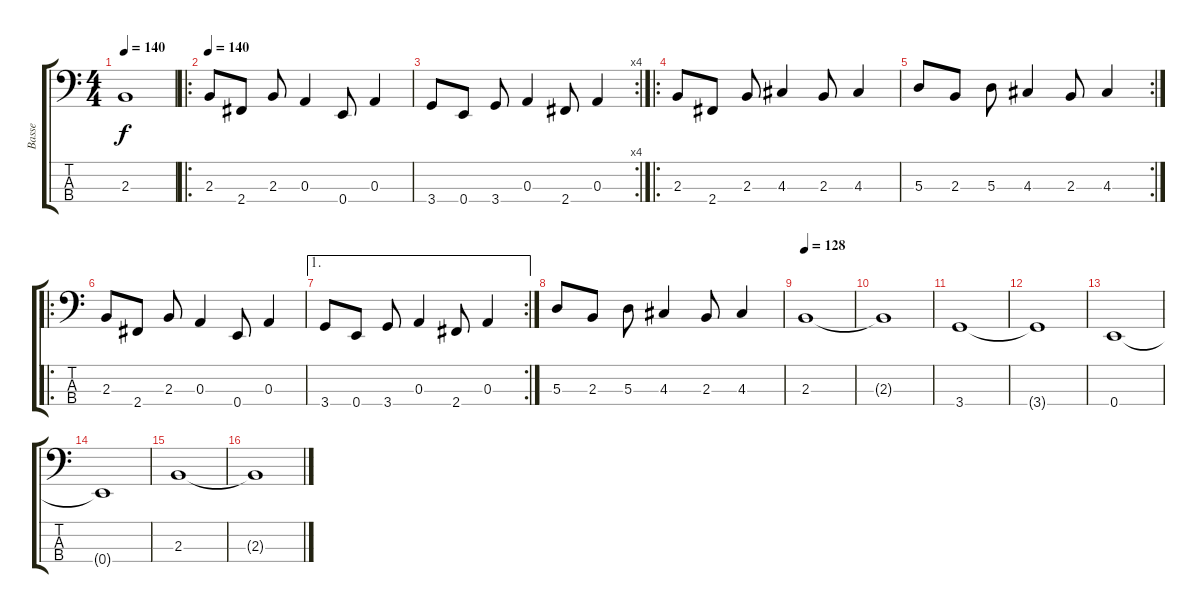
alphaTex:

\track ("Basse" "Basse") {instrument acousticguitarnylon}
\staff {score tabs}
\tuning (G2 D2 A1 E1) {hide}
\ts (4 4)
\tempo 140
\clef f4
\ks c
2.3{t}.1{dy f} |
\ro
\tempo 140
2.3.8 2.4.8 2.3.8 0.3.4 0.4.8 0.3.4 |
\rc 4
3.4.8 0.4.8 3.4.8 0.3.4 2.4.8 0.3.4 |
\ro
2.3.8 2.4.8 2.3.8 4.3.4 2.3.8 4.3.4 |
\rc 2
5.3.8 2.3.8 5.3.8 4.3.4 2.3.8 4.3.4 |
\ro
2.3.8 2.4.8 2.3.8 0.3.4 0.4.8 0.3.4 |
\ae 1
\rc 2
3.4.8 0.4.8 3.4.8 0.3.4 2.4.8 0.3.4 |
5.3.8 2.3.8 5.3.8 4.3.4 2.3.8 4.3.4 |
\tempo 128
2.3.1 |
2.3{t}.1 |
3.4.1 |
3.4{t}.1 |
0.4.1 |
0.4{t}.1 |
2.3.1 |
2.3{t}.1
